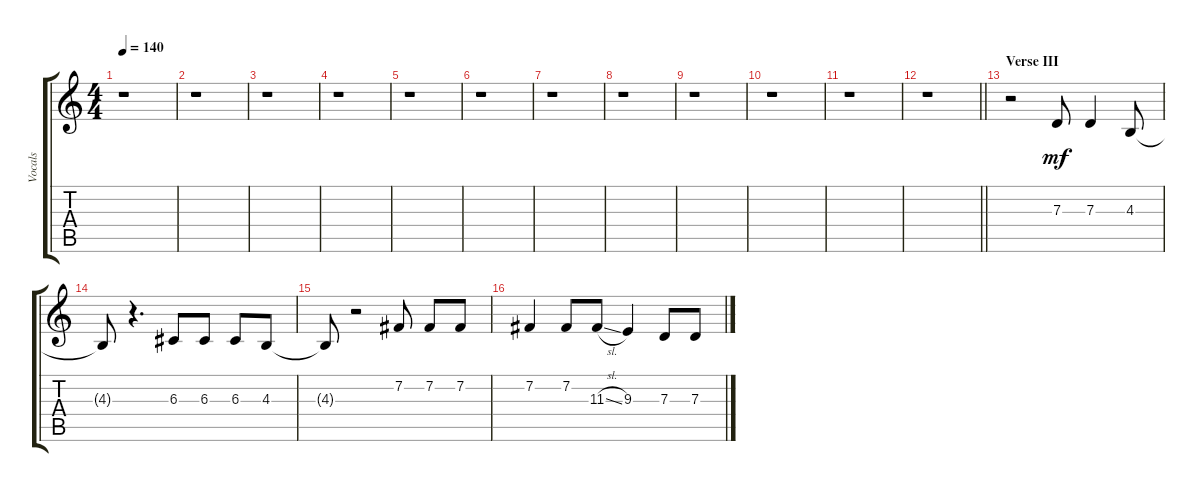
\track ("Vocals" "Vocals") {instrument altosax}
\staff {score tabs}
\tuning (E4 B3 G3 D3 A2 E2) {hide}
\ts (4 4)
\tempo 140
\clef g2
\ks c
r.1{dy f} |
r.1 |
r.1 |
r.1 |
r.1 |
r.1 |
r.1 |
r.1 |
r.1 |
r.1 |
r.1 |
\barLineRight lightlight
r.1 |
\section ("" "Verse III")
r.2 7.3.8{dy mf} 7.3.4 4.3.8 |
4.3{t}.8 r.4{d} 6.3.8 6.3.8 6.3.8 4.3.8 |
4.3{t}.8 r.2 7.2.8 7.2.8 7.2.8 |
7.2.4 7.2.8 11.3{sl}.8 9.3.4 7.3.8 7.3.8
